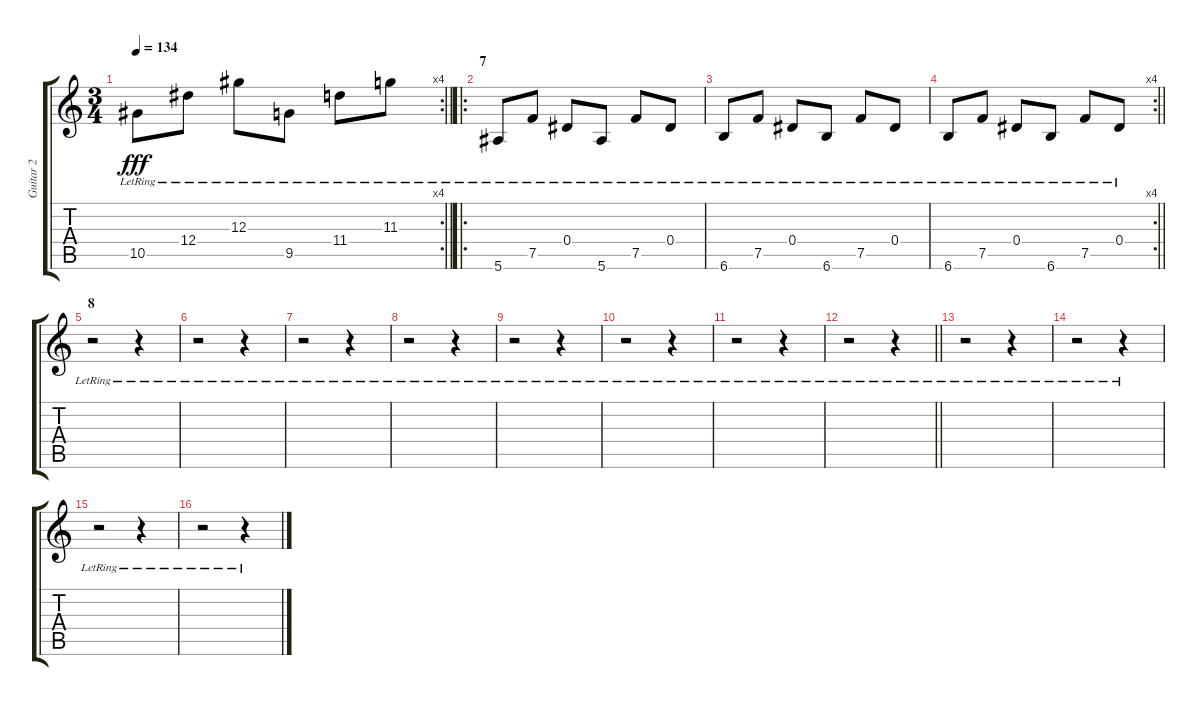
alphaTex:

\track ("Guitar 2" "Guitar 2") {instrument overdrivenguitar}
\staff {score tabs}
\tuning (F4 C4 Ab3 Eb3 Bb2 F2) {hide}
\rc 4
\ts (3 4)
\tempo 134
\clef g2
\barLineRight lightlight
\ks c
10.5{lr}.8{dy fff} 12.4{lr}.8 12.3{lr}.8 9.5{lr}.8 11.4{lr}.8 11.3{lr}.8 |
\ro
\section ("" "7")
5.6{lr}.8 7.5{lr}.8 0.4{lr}.8 5.6{lr}.8 7.5{lr}.8 0.4{lr}.8 |
6.6{lr}.8 7.5{lr}.8 0.4{lr}.8 6.6{lr}.8 7.5{lr}.8 0.4{lr}.8 |
\rc 4
\barLineRight lightlight
6.6{lr}.8 7.5{lr}.8 0.4{lr}.8 6.6{lr}.8 7.5{lr}.8 0.4{lr}.8 |
\section ("" "8")
r.2 r.4 |
r.2 r.4 |
r.2 r.4 |
r.2 r.4 |
r.2 r.4 |
r.2 r.4 |
r.2 r.4 |
\barLineRight lightlight
r.2 r.4 |
r.2 r.4 |
r.2 r.4 |
r.2 r.4 |
r.2 r.4
